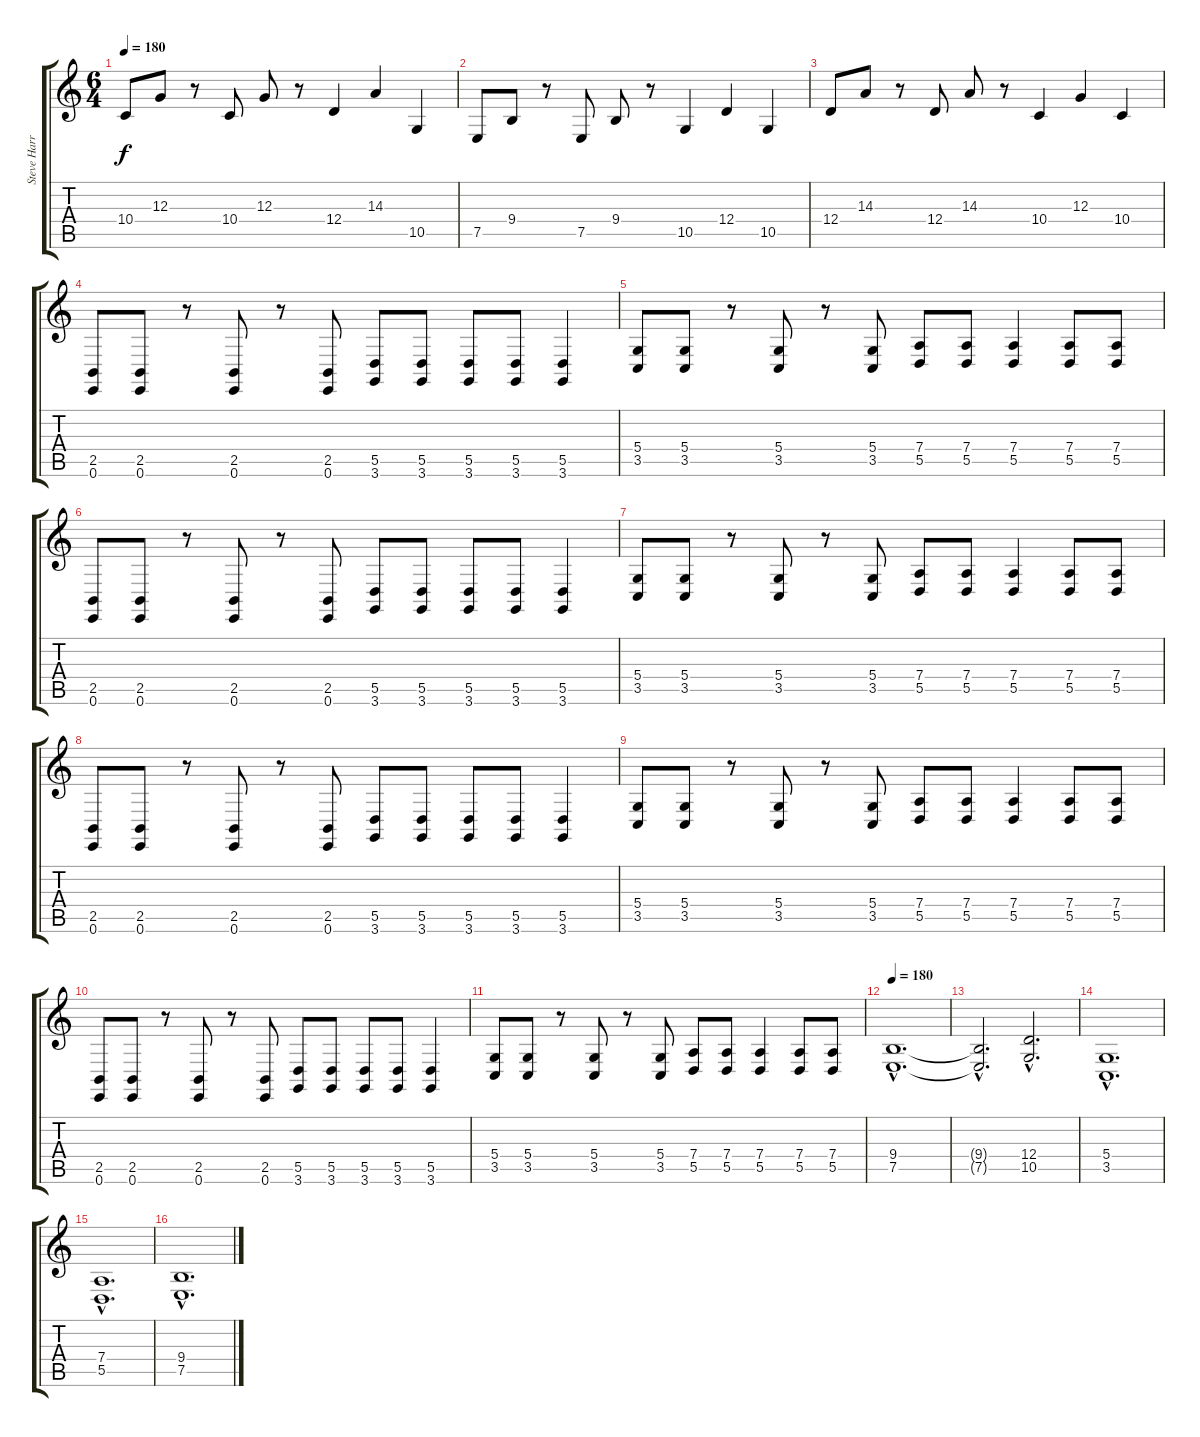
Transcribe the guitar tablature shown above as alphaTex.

\track ("Steve Harris (Keyboard)" "Steve Harr") {instrument stringensemble1}
\staff {score tabs}
\tuning (E4 B3 G3 D3 A2 E2) {hide}
\ts (6 4)
\tempo 180
\clef g2
\ks c
10.4.8{dy f} 12.3.8 r.8 10.4.8 12.3.8 r.8 12.4.4 14.3.4 10.5.4 |
7.5.8{volume 16} 9.4.8 r.8 7.5.8 9.4.8 r.8 10.5.4 12.4.4 10.5.4 |
12.4.8 14.3.8 r.8 12.4.8 14.3.8 r.8 10.4.4 12.3.4 10.4.4 |
(2.5 0.6).8 (2.5 0.6).8 r.8 (2.5 0.6).8 r.8 (2.5 0.6).8 (5.5 3.6).8 (5.5 3.6).8 (5.5 3.6).8 (5.5 3.6).8 (5.5 3.6).4 |
(5.4 3.5).8 (5.4 3.5).8 r.8 (5.4 3.5).8 r.8 (5.4 3.5).8 (7.4 5.5).8 (7.4 5.5).8 (7.4 5.5).4 (7.4 5.5).8 (7.4 5.5).8 |
(2.5 0.6).8 (2.5 0.6).8 r.8 (2.5 0.6).8 r.8 (2.5 0.6).8 (5.5 3.6).8 (5.5 3.6).8 (5.5 3.6).8 (5.5 3.6).8 (5.5 3.6).4 |
(5.4 3.5).8 (5.4 3.5).8 r.8 (5.4 3.5).8 r.8 (5.4 3.5).8 (7.4 5.5).8 (7.4 5.5).8 (7.4 5.5).4 (7.4 5.5).8 (7.4 5.5).8 |
(2.5 0.6).8 (2.5 0.6).8 r.8 (2.5 0.6).8 r.8 (2.5 0.6).8 (5.5 3.6).8 (5.5 3.6).8 (5.5 3.6).8 (5.5 3.6).8 (5.5 3.6).4 |
(5.4 3.5).8 (5.4 3.5).8 r.8 (5.4 3.5).8 r.8 (5.4 3.5).8 (7.4 5.5).8 (7.4 5.5).8 (7.4 5.5).4 (7.4 5.5).8 (7.4 5.5).8 |
(2.5 0.6).8 (2.5 0.6).8 r.8 (2.5 0.6).8 r.8 (2.5 0.6).8 (5.5 3.6).8 (5.5 3.6).8 (5.5 3.6).8 (5.5 3.6).8 (5.5 3.6).4 |
(5.4 3.5).8 (5.4 3.5).8 r.8 (5.4 3.5).8 r.8 (5.4 3.5).8 (7.4 5.5).8 (7.4 5.5).8 (7.4 5.5).4 (7.4 5.5).8 (7.4 5.5).8 |
\tempo 180
(9.4{hac} 7.5{hac}).1{d volume 12} |
(9.4{hac t} 7.5{hac t}).2{d} (12.4{hac} 10.5{hac}).2{d} |
(5.4{hac} 3.5{hac}).1{d} |
(7.4{hac} 5.5{hac}).1{d} |
(9.4{hac} 7.5{hac}).1{d}
